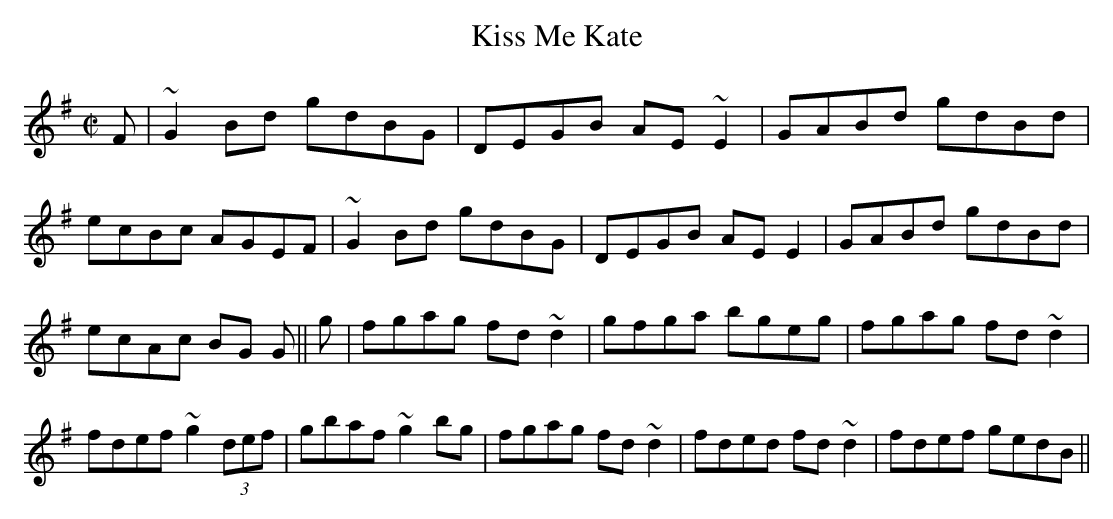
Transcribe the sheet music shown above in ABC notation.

X:1
T:Kiss Me Kate
M:C|
K:G
F|~G2 Bd gdBG|DEGB AE~E2|GABd gdBd|ecBc AGEF|\
~G2Bd gdBG|DEGB AE E2|GABd gdBd|ecAc BG G||\
g|fgag fd~d2|gfga bgeg|fgag fd~d2|fdef ~g2(3def|\
gbaf ~g2 bg|fgag fd~d2|fded fd~d2|fdef gedB||
